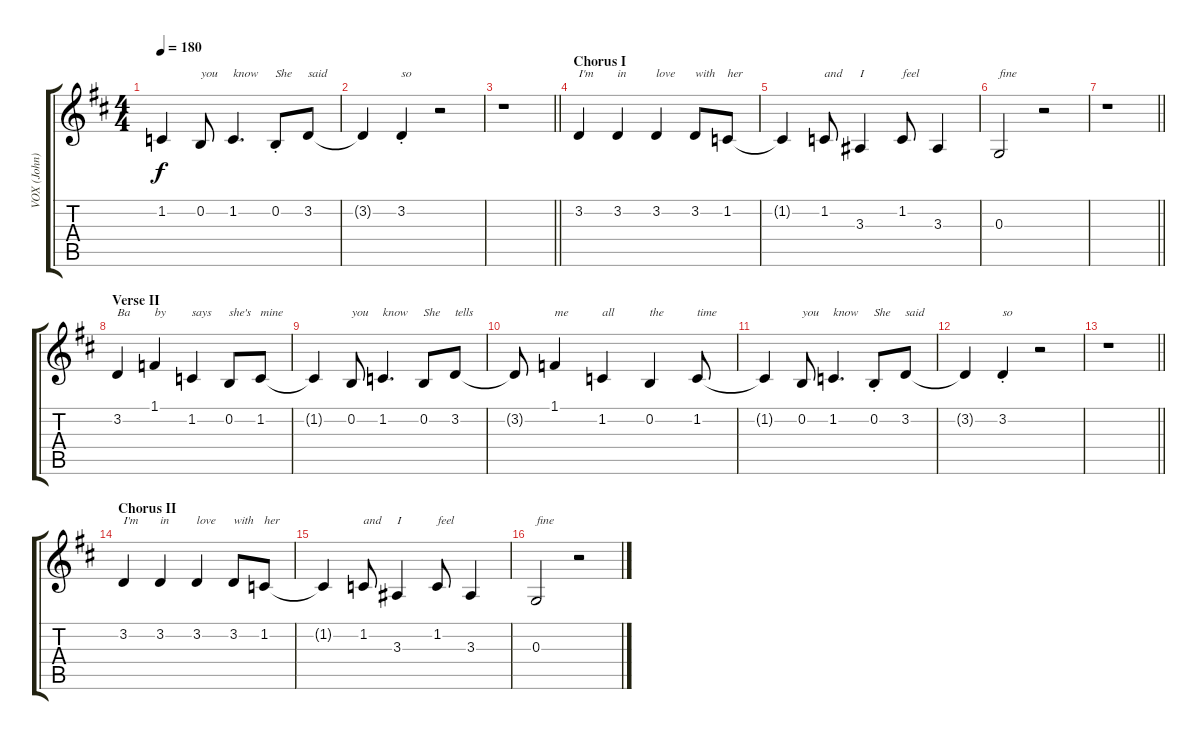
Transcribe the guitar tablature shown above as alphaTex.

\track ("VOX (John)" "VOX (John)") {instrument altosax}
\staff {score tabs}
\tuning (E4 B3 G3 D3 A2 E2) {hide}
\ts (4 4)
\tempo 180
\clef g2
\ks d
1.2{t}.4{dy f} 0.2.8{txt "you"} 1.2.4{d txt "know"} 0.2{st}.8{txt "She"} 3.2.8{txt "said"} |
3.2{t}.4 3.2{st}.4{txt "so"} r.2 |
\barLineRight lightlight
r.1 |
\section ("" "Chorus I")
3.2.4{txt "I'm"} 3.2.4{txt "in"} 3.2.4{txt "love"} 3.2.8{txt "with"} 1.2.8{txt "her"} |
1.2{t}.4 1.2.8{txt "and"} 3.3.4{txt "I"} 1.2.8{txt "feel"} 3.3.4 |
0.3.2{txt "fine"} r.2 |
\barLineRight lightlight
r.1 |
\section ("" "Verse II")
3.2.4{txt "Ba"} 1.1.4{txt "by"} 1.2.4{txt "says"} 0.2.8{txt "she's"} 1.2.8{txt "mine"} |
1.2{t}.4 0.2.8{txt "you"} 1.2.4{d txt "know"} 0.2.8{txt "She"} 3.2.8{txt "tells"} |
3.2{t}.8 1.1.4{txt "me"} 1.2.4{txt "all"} 0.2.4{txt "the"} 1.2.8{txt "time"} |
1.2{t}.4 0.2.8{txt "you"} 1.2.4{d txt "know"} 0.2{st}.8{txt "She"} 3.2.8{txt "said "} |
3.2{t}.4 3.2{st}.4{txt "so"} r.2 |
\barLineRight lightlight
r.1 |
\section ("" "Chorus II")
3.2.4{txt "I'm"} 3.2.4{txt "in"} 3.2.4{txt "love"} 3.2.8{txt "with"} 1.2.8{txt "her"} |
1.2{t}.4 1.2.8{txt "and"} 3.3.4{txt "I"} 1.2.8{txt "feel"} 3.3.4 |
0.3.2{txt "fine"} r.2
